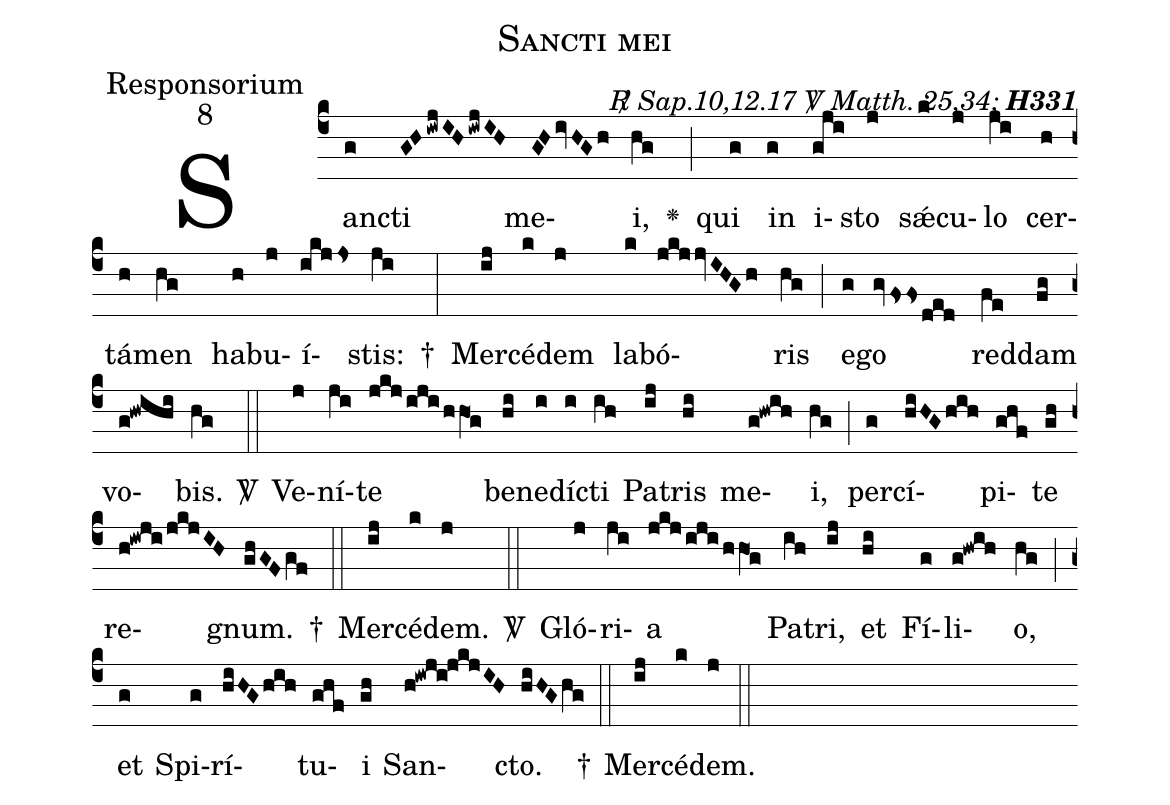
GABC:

name:Sancti mei;
office-part:Responsorium;
mode:8;
commentary:{\itshape\mdseries \Rbar\  Sap.10,12.17 \Vbar\ Matth.\ 25,34;\/} {\bfseries H331};
%%
(c4)San(g)cti(GHiwjIHiwjIH) me(GHivHGh)i,(hg) <v>\greheightstar</v>(;) qui(g) in(g) i(gji)sto(j) sǽ(k)cu(j)lo(ji) cer(h)tá(h)men(hg) ha(h)bu(j)í(ikjjs)stis:(ji) †(:)
Mer(ij)cé(k)dem(j) la(k)bó(jkjjvIHGh)ris(hg) (;) e(g)go(gvfsfsded) red(fe)dam(fg) vo(g!hwihi)bis.(hg)
<sp>V/</sp>(::) Ve(j)ní(ji)te(jkjijihhO1g) be(hi)ne(i)dí(i)cti(ih) Pa(ij)tris(hi) me(g!hwih)i,(hg) (;) per(g)cí(hiHGhih)pi(ghf)te(gh) re(h!iwji/jkjIH)gnum.(ghGFgf) †(::) Mer(ij)cé(k)dem.(j)  <sp>V/</sp>(::)  Gló(j)ri(ji)a(jkjijihhO1g) Pa(ih)tri,(ij) et(hi) Fí(g)li(g@hwih)o,(hg) (;)  et(g) Spi(g)rí(hiHGhih)tu(ghf)i(gh) San(h@iwji@jkjIH)cto.(hiHGhg) †(::) Mer(ij)cé(k)dem.(j) (::)
